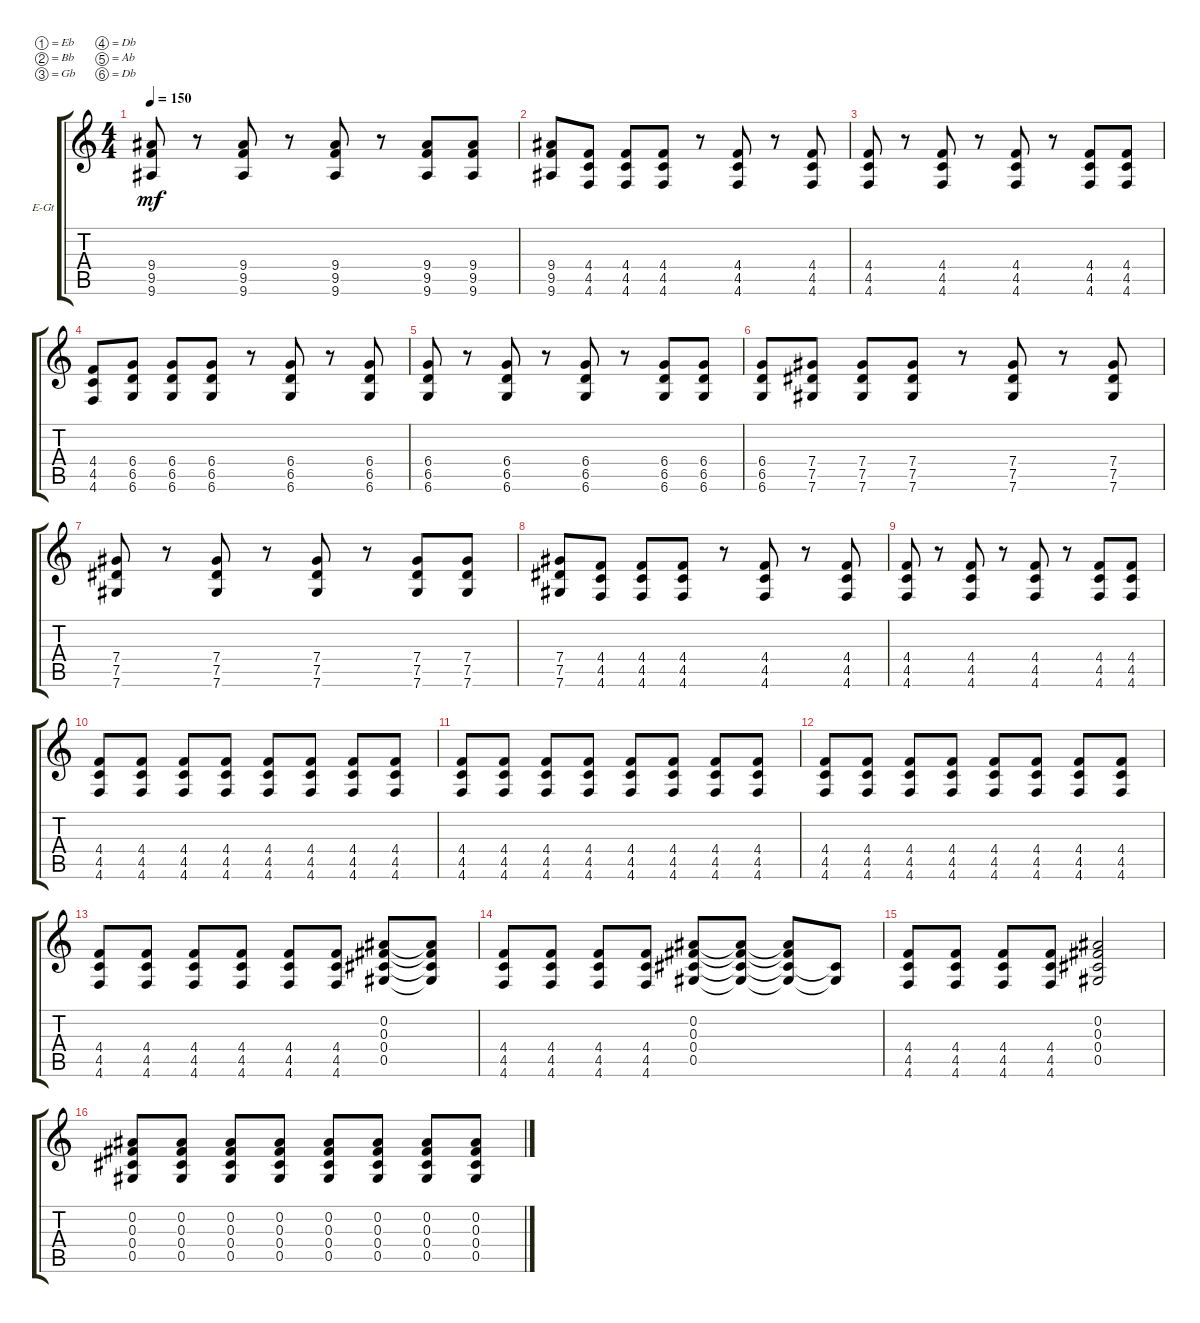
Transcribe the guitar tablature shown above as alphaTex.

\defaultSystemsLayout 4
\bracketExtendMode groupsimilarinstruments
\firstSystemTrackNameOrientation horizontal
\otherSystemsTrackNameOrientation horizontal
\track ("Electric Guitar" "E-Gt") {instrument overdrivenguitar}
\staff {score tabs}
\tuning (Eb4 Bb3 Gb3 Db3 Ab2 Db2)
\ts (4 4)
\tempo 150
\clef g2
\ks c
(9.6 9.5 9.4).8{dy mf} r.8 (9.6 9.5 9.4).8 r.8 (9.6 9.5 9.4).8 r.8 (9.6 9.5 9.4).8 (9.6 9.5 9.4).8 |
(9.5 9.6 9.4).8 (4.6 4.5 4.4).8 (4.6 4.5 4.4).8 (4.6 4.5 4.4).8 r.8 (4.6 4.5 4.4).8 r.8 (4.6 4.5 4.4).8 |
(4.6 4.5 4.4).8 r.8 (4.6 4.5 4.4).8 r.8 (4.6 4.5 4.4).8 r.8 (4.6 4.5 4.4).8 (4.6 4.5 4.4).8 |
(4.6 4.5 4.4).8 (6.6 6.5 6.4).8 (6.6 6.5 6.4).8 (6.6 6.5 6.4).8 r.8 (6.6 6.5 6.4).8 r.8 (6.6 6.5 6.4).8 |
(6.6 6.5 6.4).8 r.8 (6.6 6.5 6.4).8 r.8 (6.6 6.5 6.4).8 r.8 (6.6 6.5 6.4).8 (6.6 6.5 6.4).8 |
(6.6 6.5 6.4).8 (7.6 7.5 7.4).8 (7.6 7.5 7.4).8 (7.6 7.5 7.4).8 r.8 (7.6 7.5 7.4).8 r.8 (7.6 7.5 7.4).8 |
(7.6 7.5 7.4).8 r.8 (7.6 7.5 7.4).8 r.8 (7.6 7.5 7.4).8 r.8 (7.6 7.5 7.4).8 (7.6 7.5 7.4).8 |
(7.6 7.5 7.4).8 (4.6 4.5 4.4).8 (4.6 4.5 4.4).8 (4.6 4.5 4.4).8 r.8 (4.6 4.5 4.4).8 r.8 (4.6 4.5 4.4).8 |
(4.6 4.5 4.4).8 r.8 (4.6 4.5 4.4).8 r.8 (4.6 4.5 4.4).8 r.8 (4.6 4.5 4.4).8 (4.6 4.5 4.4).8 |
(4.6 4.5 4.4).8 (4.6 4.5 4.4).8 (4.6 4.5 4.4).8 (4.6 4.5 4.4).8 (4.6 4.5 4.4).8 (4.6 4.5 4.4).8 (4.6 4.5 4.4).8 (4.6 4.5 4.4).8 |
(4.6 4.5 4.4).8 (4.6 4.5 4.4).8 (4.6 4.5 4.4).8 (4.6 4.5 4.4).8 (4.6 4.5 4.4).8 (4.6 4.5 4.4).8 (4.6 4.5 4.4).8 (4.6 4.5 4.4).8 |
(4.6 4.5 4.4).8 (4.6 4.5 4.4).8 (4.6 4.5 4.4).8 (4.6 4.5 4.4).8 (4.6 4.5 4.4).8 (4.6 4.5 4.4).8 (4.6 4.5 4.4).8 (4.6 4.5 4.4).8 |
(4.6 4.5 4.4).8 (4.6 4.5 4.4).8 (4.6 4.5 4.4).8 (4.6 4.5 4.4).8 (4.6 4.5 4.4).8 (4.6 4.5 4.4).8 (0.5 0.4 0.3 0.2).8 (0.5{t} 0.4{t} 0.3{t} 0.2{t}).8 |
(4.6 4.5 4.4).8 (4.6 4.5 4.4).8 (4.6 4.5 4.4).8 (4.6 4.5 4.4).8 (0.5 0.4 0.3 0.2).8 (0.5{t} 0.4{t} 0.3{t} 0.2{t}).8 (0.5{t} 0.4{t} 0.3{t} 0.2{t}).8 (0.5{t} 0.4{t}).8 |
(4.6 4.5 4.4).8 (4.6 4.5 4.4).8 (4.5 4.4 4.6).8 (4.5 4.4 4.6).8 (0.3 0.4 0.5 0.2).2 |
(0.5 0.4 0.3 0.2).8 (0.2 0.3 0.4 0.5).8 (0.5 0.4 0.3 0.2).8 (0.2 0.3 0.4 0.5).8 (0.5 0.4 0.3 0.2).8 (0.2 0.3 0.4 0.5).8 (0.5 0.4 0.3 0.2).8 (0.2 0.3 0.4 0.5).8
